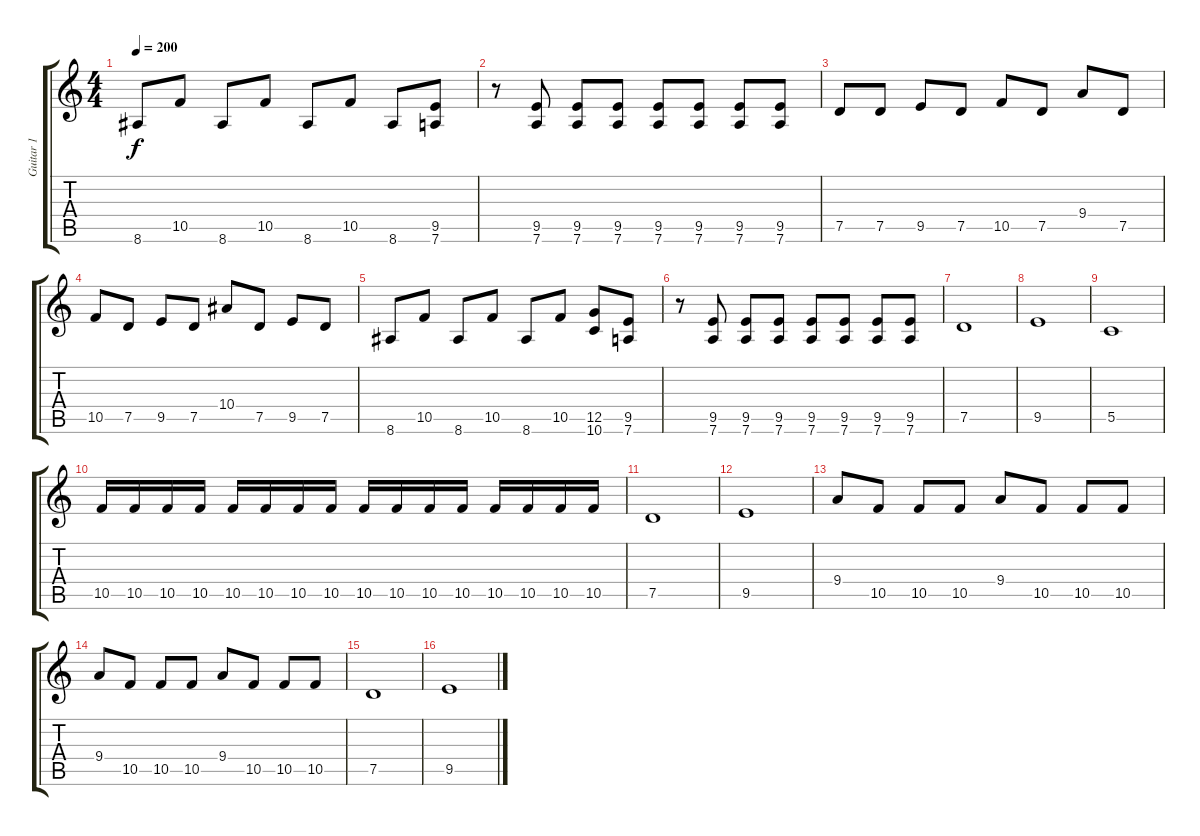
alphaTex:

\track ("Guitar 1" "Guitar 1") {instrument overdrivenguitar}
\staff {score tabs}
\tuning (G3 D3 F3 C3 G2 D2) {hide}
\ts (4 4)
\tempo 200
\clef g2
\ks c
8.6.8{dy f} 10.5.8 8.6.8 10.5.8 8.6.8 10.5.8 8.6.8 (9.5 7.6).8 |
r.8 (9.5 7.6).8 (9.5 7.6).8 (9.5 7.6).8 (9.5 7.6).8 (9.5 7.6).8 (9.5 7.6).8 (9.5 7.6).8 |
7.5.8 7.5.8 9.5.8 7.5.8 10.5.8 7.5.8 9.4.8 7.5.8 |
10.5.8 7.5.8 9.5.8 7.5.8 10.4.8 7.5.8 9.5.8 7.5.8 |
8.6.8 10.5.8 8.6.8 10.5.8 8.6.8 10.5.8 (12.5 10.6).8 (9.5 7.6).8 |
r.8 (9.5 7.6).8 (9.5 7.6).8 (9.5 7.6).8 (9.5 7.6).8 (9.5 7.6).8 (9.5 7.6).8 (9.5 7.6).8 |
7.5.1 |
9.5.1 |
5.5.1 |
10.5.16 10.5.16 10.5.16 10.5.16 10.5.16 10.5.16 10.5.16 10.5.16 10.5.16 10.5.16 10.5.16 10.5.16 10.5.16 10.5.16 10.5.16 10.5.16 |
7.5.1 |
9.5.1 |
9.4.8 10.5.8 10.5.8 10.5.8 9.4.8 10.5.8 10.5.8 10.5.8 |
9.4.8 10.5.8 10.5.8 10.5.8 9.4.8 10.5.8 10.5.8 10.5.8 |
7.5.1 |
9.5.1
